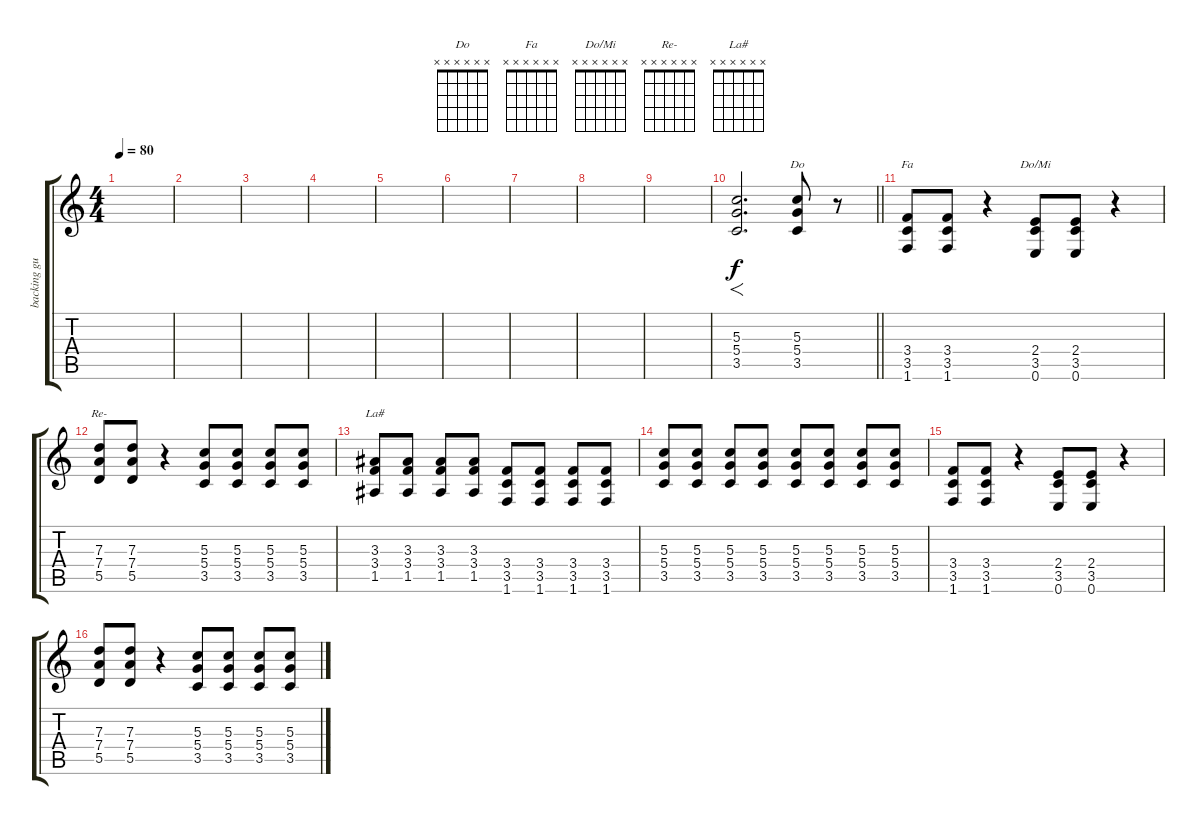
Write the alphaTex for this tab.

\track ("backing guitar" "backing gu") {instrument distortionguitar}
\staff {score tabs}
\tuning (E4 B3 G3 D3 A2 E2) {hide}
\chord ("Do" x x x x x x)
\chord ("Fa" x x x x x x)
\chord ("Do/Mi" x x x x x x)
\chord ("Re-" x x x x x x)
\chord ("La#" x x x x x x)
\ts (4 4)
\tempo 80
\clef g2
\ks c
|
|
|
|
|
|
|
|
|
\barLineRight lightlight
(5.3 5.4 3.5).2{f d} (5.3 5.4 3.5).8{ch "Do"} r.8 |
\section ("" "")
(3.4 3.5 1.6).8{ch "Fa"} (3.4 3.5 1.6).8 r.4 (2.4 3.5 0.6).8{ch "Do/Mi"} (2.4 3.5 0.6).8 r.4 |
(7.3 7.4 5.5).8{ch "Re-"} (7.3 7.4 5.5).8 r.4 (5.3 5.4 3.5).8 (5.3 5.4 3.5).8 (5.3 5.4 3.5).8 (5.3 5.4 3.5).8 |
(3.3 3.4 1.5).8{ch "La#"} (3.3 3.4 1.5).8 (3.3 3.4 1.5).8 (3.3 3.4 1.5).8 (3.4 3.5 1.6).8 (3.4 3.5 1.6).8 (3.4 3.5 1.6).8 (3.4 3.5 1.6).8 |
(5.3 5.4 3.5).8 (5.3 5.4 3.5).8 (5.3 5.4 3.5).8 (5.3 5.4 3.5).8 (5.3 5.4 3.5).8 (5.3 5.4 3.5).8 (5.3 5.4 3.5).8 (5.3 5.4 3.5).8 |
(3.4 3.5 1.6).8 (3.4 3.5 1.6).8 r.4 (2.4 3.5 0.6).8 (2.4 3.5 0.6).8 r.4 |
(7.3 7.4 5.5).8 (7.3 7.4 5.5).8 r.4 (5.3 5.4 3.5).8 (5.3 5.4 3.5).8 (5.3 5.4 3.5).8 (5.3 5.4 3.5).8
